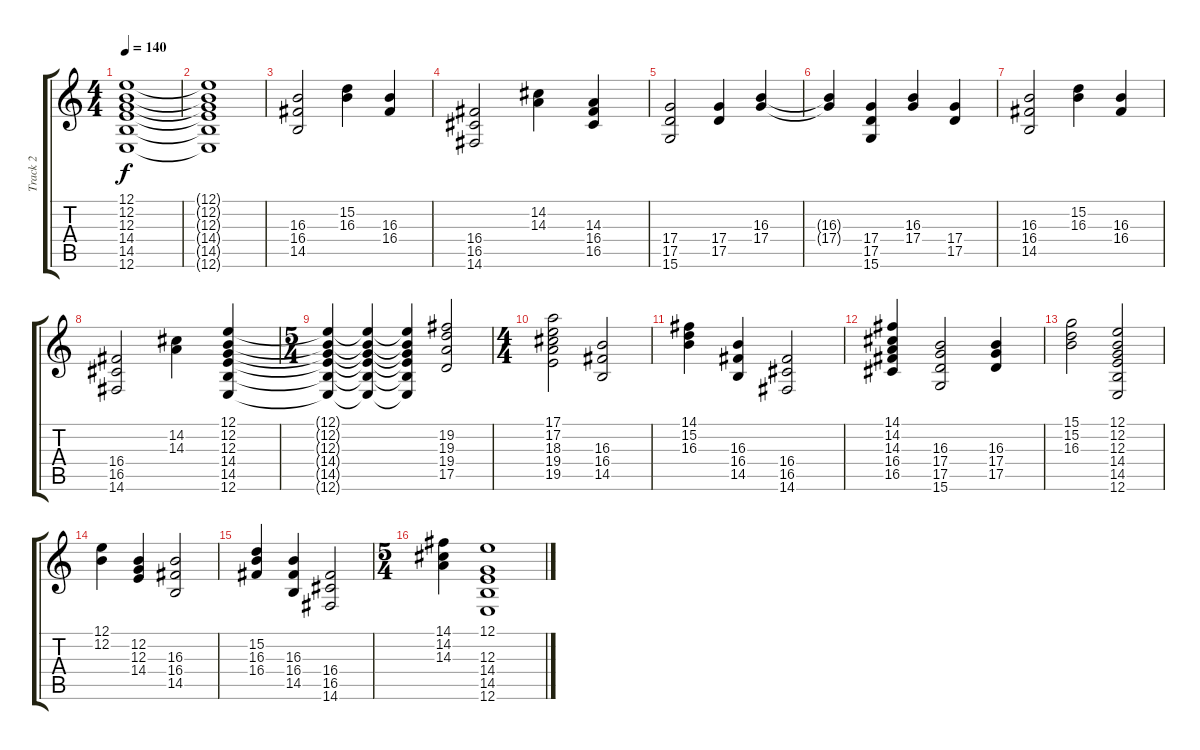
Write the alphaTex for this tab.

\track ("Track 2" "Track 2") {instrument rockorgan}
\staff {score tabs}
\tuning (E4 B3 G3 D3 A2 E2) {hide}
\ts (4 4)
\tempo 140
\clef g2
\ks c
(12.1 12.2 12.3 14.4 14.5 12.6).1{dy f} |
(12.1{t} 12.2{t} 12.3{t} 14.4{t} 14.5{t} 12.6{t}).1 |
(16.3 16.4 14.5).2 (15.2 16.3).4 (16.3 16.4).4 |
(16.4 16.5 14.6).2 (14.2 14.3).4 (14.3 16.4 16.5).4 |
(17.4 17.5 15.6).2 (17.4 17.5).4 (16.3 17.4).4 |
(16.3{t} 17.4{t}).4 (17.4 17.5 15.6).4 (16.3 17.4).4 (17.4 17.5).4 |
(16.3 16.4 14.5).2 (15.2 16.3).4 (16.3 16.4).4 |
(16.4 16.5 14.6).2 (14.2 14.3).4 (12.1 12.2 12.3 14.4 14.5 12.6).4 |
\ts (5 4)
(12.1{t} 12.2{t} 12.3{t} 14.4{t} 14.5{t} 12.6{t}).4 (12.1{t} 12.2{t} 12.3{t} 14.4{t} 14.5{t} 12.6{t}).4 (12.1{t} 12.2{t} 12.3{t} 14.4{t} 14.5{t} 12.6{t}).4 (19.2 19.3 19.4 17.5).2 |
\ts (4 4)
(17.1 17.2 18.3 19.4 19.5).2 (16.3 16.4 14.5).2 |
(14.1 15.2 16.3).4 (16.3 16.4 14.5).4 (16.4 16.5 14.6).2 |
(14.1 14.2 14.3 16.4 16.5).4 (16.3 17.4 17.5 15.6).2 (16.3 17.4 17.5).4 |
(15.1 15.2 16.3).2 (12.1 12.2 12.3 14.4 14.5 12.6).2 |
(12.1 12.2).4 (12.2 12.3 14.4).4 (16.3 16.4 14.5).2 |
(15.2 16.3 16.4).4 (16.3 16.4 14.5).4 (16.4 16.5 14.6).2 |
\ts (5 4)
(14.1 14.2 14.3).4 (12.1 12.3 14.4 14.5 12.6).1
